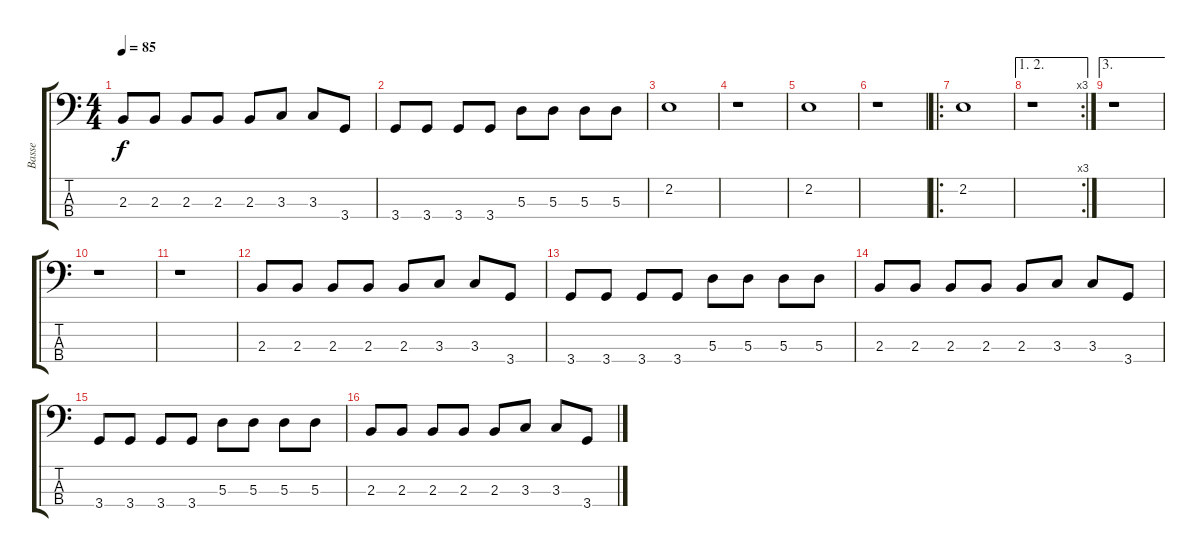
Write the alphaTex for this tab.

\track ("Basse" "Basse") {instrument electricbassfinger}
\staff {score tabs}
\tuning (G2 D2 A1 E1) {hide}
\ts (4 4)
\tempo 85
\clef f4
\ks c
2.3.8{dy f} 2.3.8 2.3.8 2.3.8 2.3.8 3.3.8 3.3.8 3.4.8 |
3.4.8 3.4.8 3.4.8 3.4.8 5.3.8 5.3.8 5.3.8 5.3.8 |
2.2.1 |
r.1 |
2.2.1 |
r.1 |
\ro
2.2.1 |
\ae (1 2)
\rc 3
r.1 |
\ae 3
r.1 |
r.1 |
r.1 |
2.3.8 2.3.8 2.3.8 2.3.8 2.3.8 3.3.8 3.3.8 3.4.8 |
3.4.8 3.4.8 3.4.8 3.4.8 5.3.8 5.3.8 5.3.8 5.3.8 |
2.3.8 2.3.8 2.3.8 2.3.8 2.3.8 3.3.8 3.3.8 3.4.8 |
3.4.8 3.4.8 3.4.8 3.4.8 5.3.8 5.3.8 5.3.8 5.3.8 |
2.3.8 2.3.8 2.3.8 2.3.8 2.3.8 3.3.8 3.3.8 3.4.8
